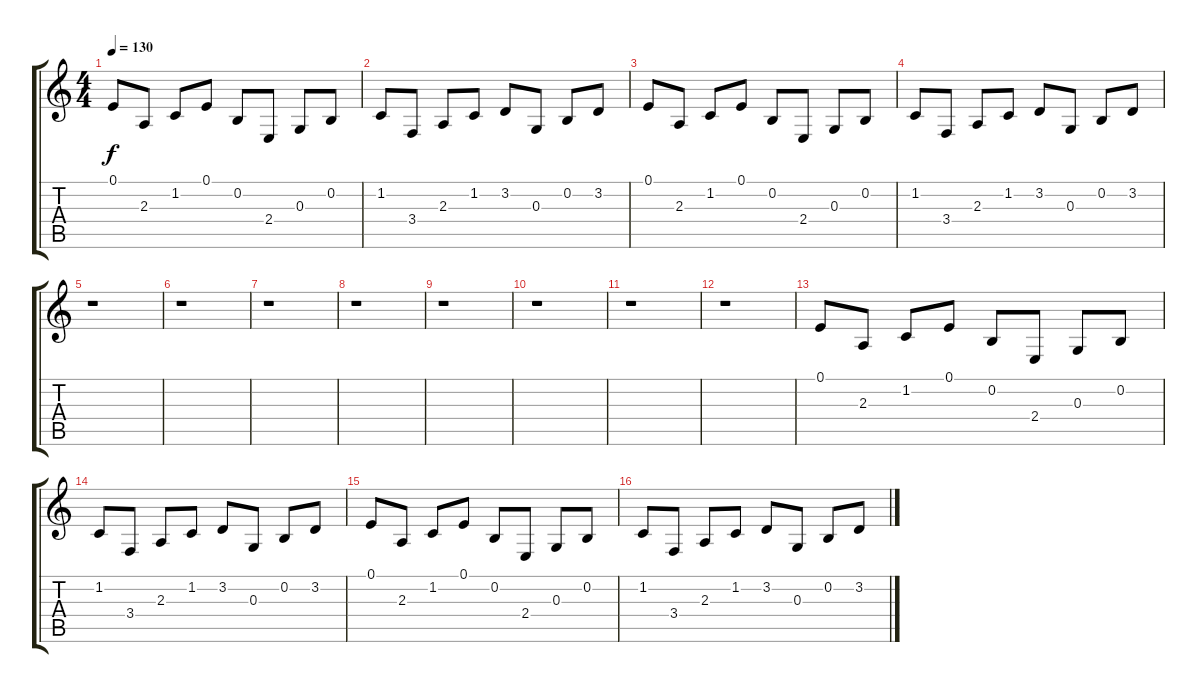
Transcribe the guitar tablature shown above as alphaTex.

\track "" {instrument lead1square}
\staff {score tabs}
\tuning (E4 B3 G3 D3 A2 E2) {hide}
\ts (4 4)
\tempo 130
\clef g2
\ks c
0.1.8{dy f} 2.3.8 1.2.8 0.1.8 0.2.8 2.4.8 0.3.8 0.2.8 |
1.2.8 3.4.8 2.3.8 1.2.8 3.2.8 0.3.8 0.2.8 3.2.8 |
0.1.8 2.3.8 1.2.8 0.1.8 0.2.8 2.4.8 0.3.8 0.2.8 |
1.2.8 3.4.8 2.3.8 1.2.8 3.2.8 0.3.8 0.2.8 3.2.8 |
r.1 |
r.1 |
r.1 |
r.1 |
r.1 |
r.1 |
r.1 |
r.1 |
0.1.8 2.3.8 1.2.8 0.1.8 0.2.8 2.4.8 0.3.8 0.2.8 |
1.2.8 3.4.8 2.3.8 1.2.8 3.2.8 0.3.8 0.2.8 3.2.8 |
0.1.8 2.3.8 1.2.8 0.1.8 0.2.8 2.4.8 0.3.8 0.2.8 |
1.2.8 3.4.8 2.3.8 1.2.8 3.2.8 0.3.8 0.2.8 3.2.8
